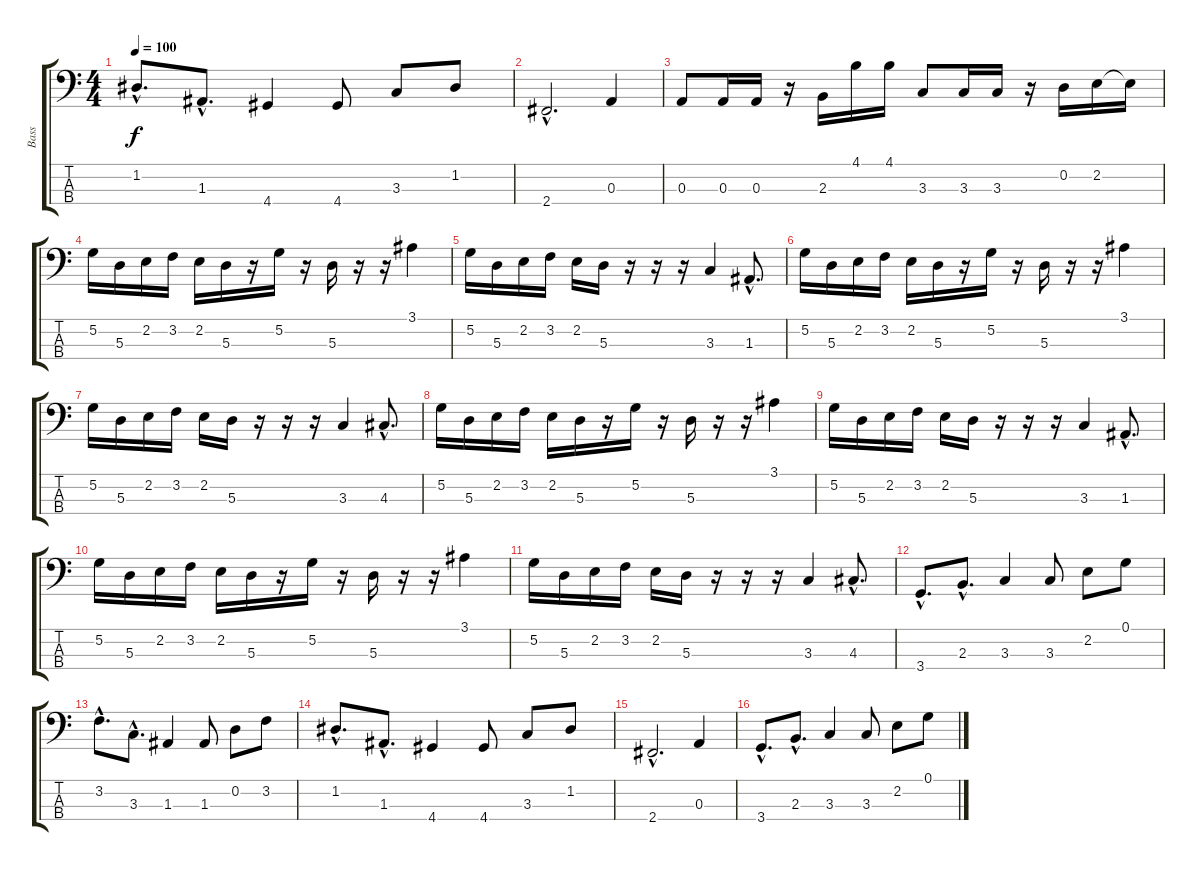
\track ("Bass" "Bass") {instrument electricbasspick}
\staff {score tabs}
\tuning (G2 D2 A1 E1) {hide}
\ts (4 4)
\tempo 100
\clef f4
\ks c
1.2{hac}.8{d dy f} 1.3{hac}.8{d} 4.4.4 4.4.8 3.3.8 1.2.8 |
2.4{hac}.2{d} 0.3.4 |
0.3.8 0.3.16 0.3.16 r.16 2.3.16 4.1.16 4.1.16 3.3.8 3.3.16 3.3.16 r.16 0.2.16 2.2.16 2.2{t}.16 |
5.2.16 5.3.16 2.2.16 3.2.16 2.2.16 5.3.16 r.16 5.2.16 r.16 5.3.16 r.16 r.16 3.1.4 |
5.2.16 5.3.16 2.2.16 3.2.16 2.2.16 5.3.16 r.16 r.16 r.16 3.3.4 1.3{hac}.8{d} |
5.2.16 5.3.16 2.2.16 3.2.16 2.2.16 5.3.16 r.16 5.2.16 r.16 5.3.16 r.16 r.16 3.1.4 |
5.2.16 5.3.16 2.2.16 3.2.16 2.2.16 5.3.16 r.16 r.16 r.16 3.3.4 4.3{hac}.8{d} |
5.2.16 5.3.16 2.2.16 3.2.16 2.2.16 5.3.16 r.16 5.2.16 r.16 5.3.16 r.16 r.16 3.1.4 |
5.2.16 5.3.16 2.2.16 3.2.16 2.2.16 5.3.16 r.16 r.16 r.16 3.3.4 1.3{hac}.8{d} |
5.2.16 5.3.16 2.2.16 3.2.16 2.2.16 5.3.16 r.16 5.2.16 r.16 5.3.16 r.16 r.16 3.1.4 |
5.2.16 5.3.16 2.2.16 3.2.16 2.2.16 5.3.16 r.16 r.16 r.16 3.3.4 4.3{hac}.8{d} |
3.4{hac}.8{d} 2.3{hac}.8{d} 3.3.4 3.3.8 2.2.8 0.1.8 |
3.2{hac}.8{d} 3.3{hac}.8{d} 1.3.4 1.3.8 0.2.8 3.2.8 |
1.2{hac}.8{d} 1.3{hac}.8{d} 4.4.4 4.4.8 3.3.8 1.2.8 |
2.4{hac}.2{d} 0.3.4 |
3.4{hac}.8{d} 2.3{hac}.8{d} 3.3.4 3.3.8 2.2.8 0.1.8
